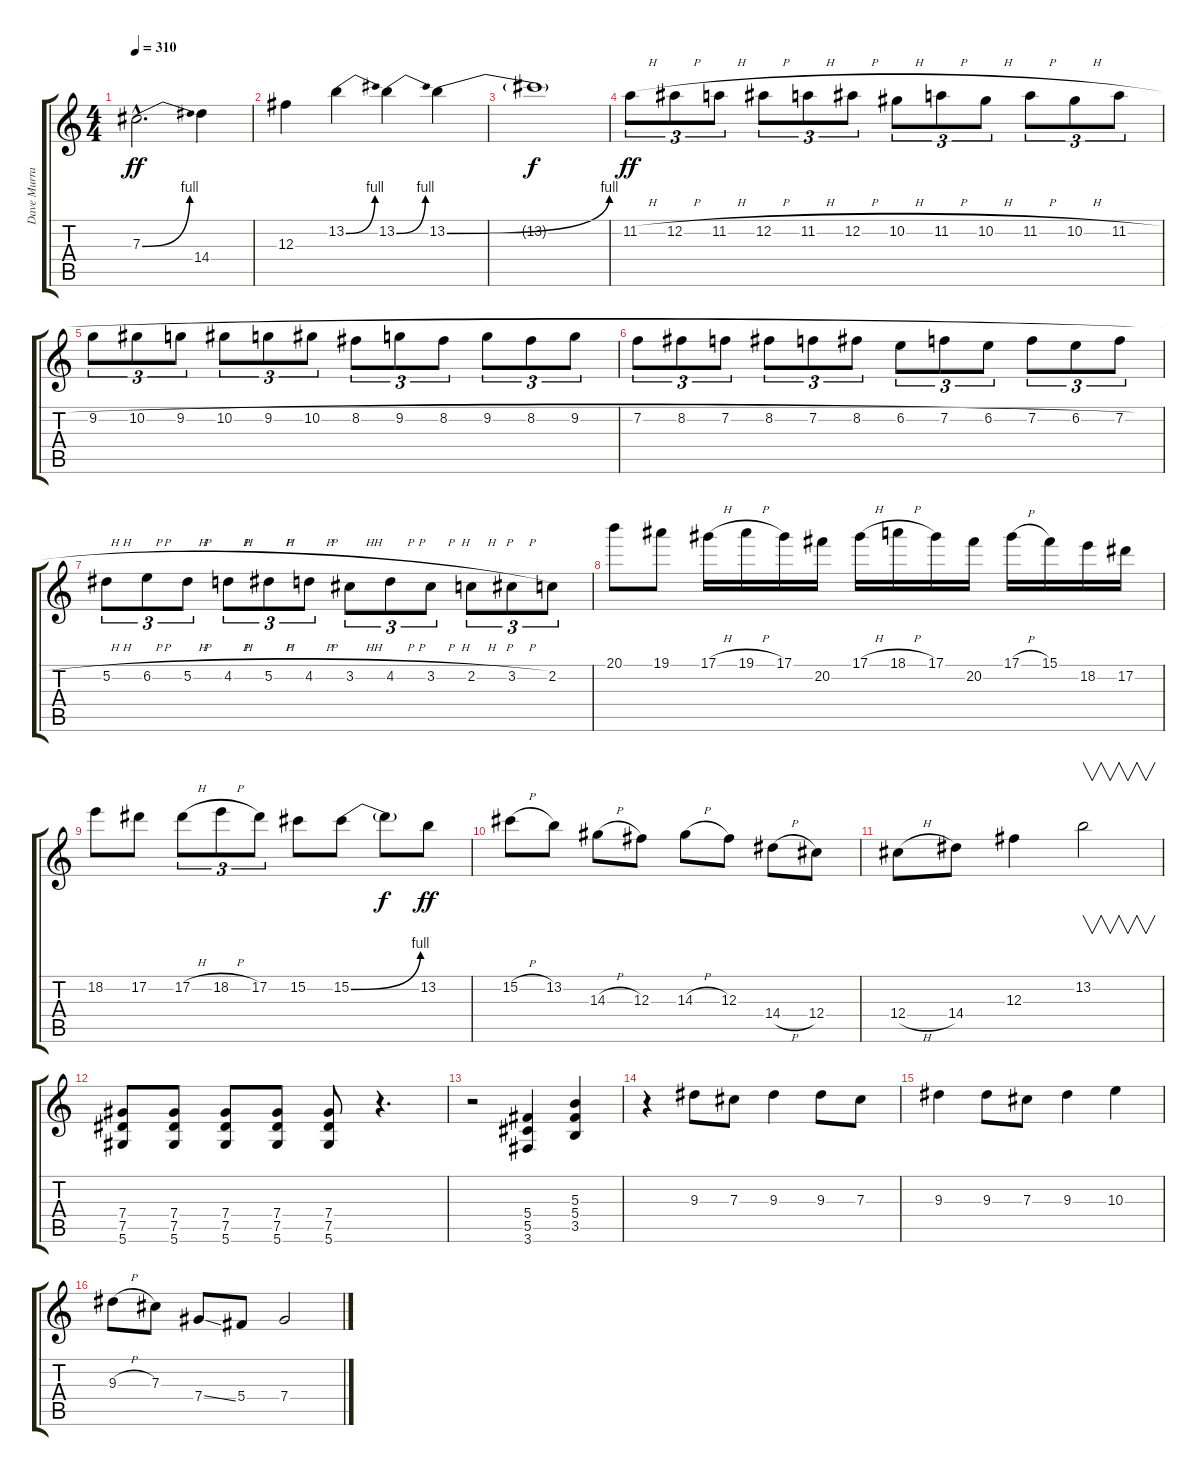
\track ("Dave Murray" "Dave Murra") {instrument overdrivenguitar}
\staff {score tabs}
\tuning (Eb4 Bb3 Gb3 Db3 Ab2 Eb2) {hide}
\ts (4 4)
\tempo 310
\clef g2
\ks c
7.3{be (bend 0 0 60 4) hac}.2{d dy ff} 14.4.4 |
12.3.4 13.2{be (bend 0 0 60 4)}.4 13.2{be (bend 0 0 60 4)}.4 13.2{be (bend 0 0 60 4)}.4 |
13.2{t}.1{dy f} |
11.2{h}.8{tu (3 2) dy ff} 12.2{h}.8{tu (3 2)} 11.2{h}.8{tu (3 2)} 12.2{h}.8{tu (3 2)} 11.2{h}.8{tu (3 2)} 12.2{h}.8{tu (3 2)} 10.2{h}.8{tu (3 2)} 11.2{h}.8{tu (3 2)} 10.2{h}.8{tu (3 2)} 11.2{h}.8{tu (3 2)} 10.2{h}.8{tu (3 2)} 11.2{h}.8{tu (3 2)} |
9.2{h}.8{tu (3 2)} 10.2{h}.8{tu (3 2)} 9.2{h}.8{tu (3 2)} 10.2{h}.8{tu (3 2)} 9.2{h}.8{tu (3 2)} 10.2{h}.8{tu (3 2)} 8.2{h}.8{tu (3 2)} 9.2{h}.8{tu (3 2)} 8.2{h}.8{tu (3 2)} 9.2{h}.8{tu (3 2)} 8.2{h}.8{tu (3 2)} 9.2{h}.8{tu (3 2)} |
7.2{h}.8{tu (3 2)} 8.2{h}.8{tu (3 2)} 7.2{h}.8{tu (3 2)} 8.2{h}.8{tu (3 2)} 7.2{h}.8{tu (3 2)} 8.2{h}.8{tu (3 2)} 6.2{h}.8{tu (3 2)} 7.2{h}.8{tu (3 2)} 6.2{h}.8{tu (3 2)} 7.2{h}.8{tu (3 2)} 6.2{h}.8{tu (3 2)} 7.2{h}.8{tu (3 2)} |
5.2{h}.8{tu (3 2)} 6.2{h}.8{tu (3 2)} 5.2{h}.8{tu (3 2)} 4.2{h}.8{tu (3 2)} 5.2{h}.8{tu (3 2)} 4.2{h}.8{tu (3 2)} 3.2{h}.8{tu (3 2)} 4.2{h}.8{tu (3 2)} 3.2{h}.8{tu (3 2)} 2.2{h}.8{tu (3 2)} 3.2{h}.8{tu (3 2)} 2.2.8{tu (3 2)} |
20.1.8 19.1.8 17.1{h}.16 19.1{h}.16 17.1.16 20.2.16 17.1{h}.16 18.1{h}.16 17.1.16 20.2.16 17.1{h}.16 15.1.16 18.2.16 17.2.16 |
18.2.8 17.2.8 17.2{h}.8{tu (3 2)} 18.2{h}.8{tu (3 2)} 17.2.8{tu (3 2)} 15.2.8 15.2{be (bend 0 0 60 4)}.8 15.2{t}.8{dy f} 13.2.8{dy ff} |
15.2{h}.8 13.2.8 14.3{h}.8 12.3.8 14.3{h}.8 12.3.8 14.4{h}.8 12.4.8 |
12.4{h}.8 14.4.8 12.3.4 13.2.2{v} |
(7.4 7.5 5.6).8{volume 12 instrument overdrivenguitar} (7.4 7.5 5.6).8 (7.4 7.5 5.6).8 (7.4 7.5 5.6).8 (7.4 7.5 5.6).8 r.4{d} |
r.2 (5.4 5.5 3.6).4 (5.3 5.4 3.5).4 |
r.4 9.3.8 7.3.8 9.3.4 9.3.8 7.3.8 |
9.3.4 9.3.8 7.3.8 9.3.4 10.3.4 |
9.3{h}.8 7.3.8 7.4{ss}.8 5.4.8 7.4.2
